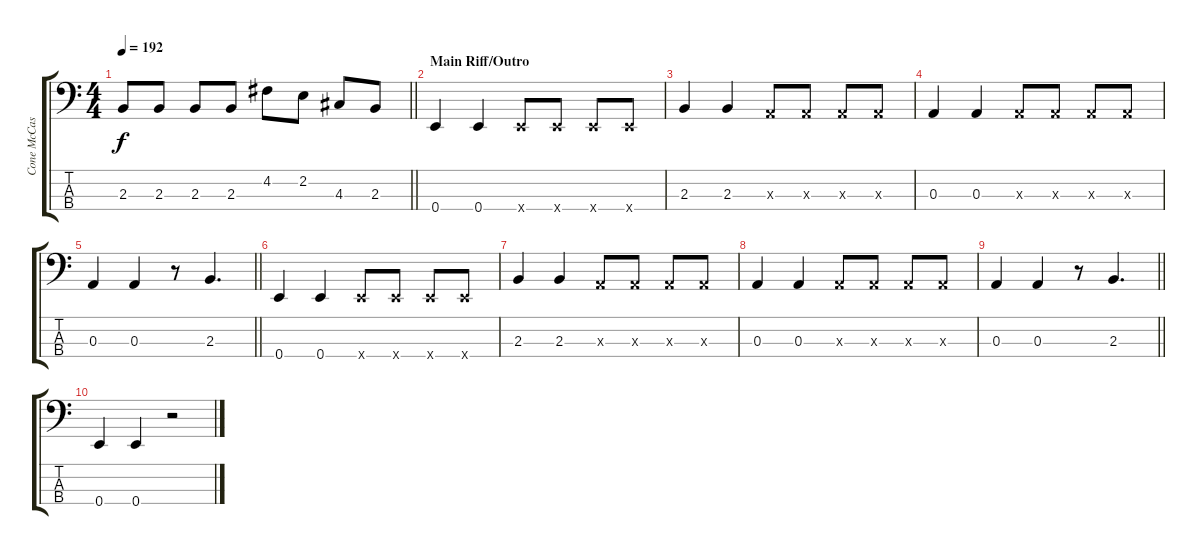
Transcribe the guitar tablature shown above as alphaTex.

\track ("Cone McCaslin Bass" "Cone McCas") {instrument electricbassfinger}
\staff {score tabs}
\tuning (G2 D2 A1 E1) {hide}
\ts (4 4)
\tempo 192
\clef f4
\barLineRight lightlight
\ks c
2.3.8{dy f} 2.3.8 2.3.8 2.3.8 4.2.8 2.2.8 4.3.8 2.3.8 |
\section ("" "Main Riff/Outro")
0.4.4 0.4.4 0.4{x}.8 0.4{x}.8 0.4{x}.8 0.4{x}.8 |
2.3.4 2.3.4 0.3{x}.8 0.3{x}.8 0.3{x}.8 0.3{x}.8 |
0.3.4 0.3.4 0.3{x}.8 0.3{x}.8 0.3{x}.8 0.3{x}.8 |
\barLineRight lightlight
0.3.4 0.3.4 r.8 2.3.4{d} |
0.4.4 0.4.4 0.4{x}.8 0.4{x}.8 0.4{x}.8 0.4{x}.8 |
2.3.4 2.3.4 0.3{x}.8 0.3{x}.8 0.3{x}.8 0.3{x}.8 |
0.3.4 0.3.4 0.3{x}.8 0.3{x}.8 0.3{x}.8 0.3{x}.8 |
\barLineRight lightlight
0.3.4 0.3.4 r.8 2.3.4{d} |
0.4.4 0.4.4 r.2
